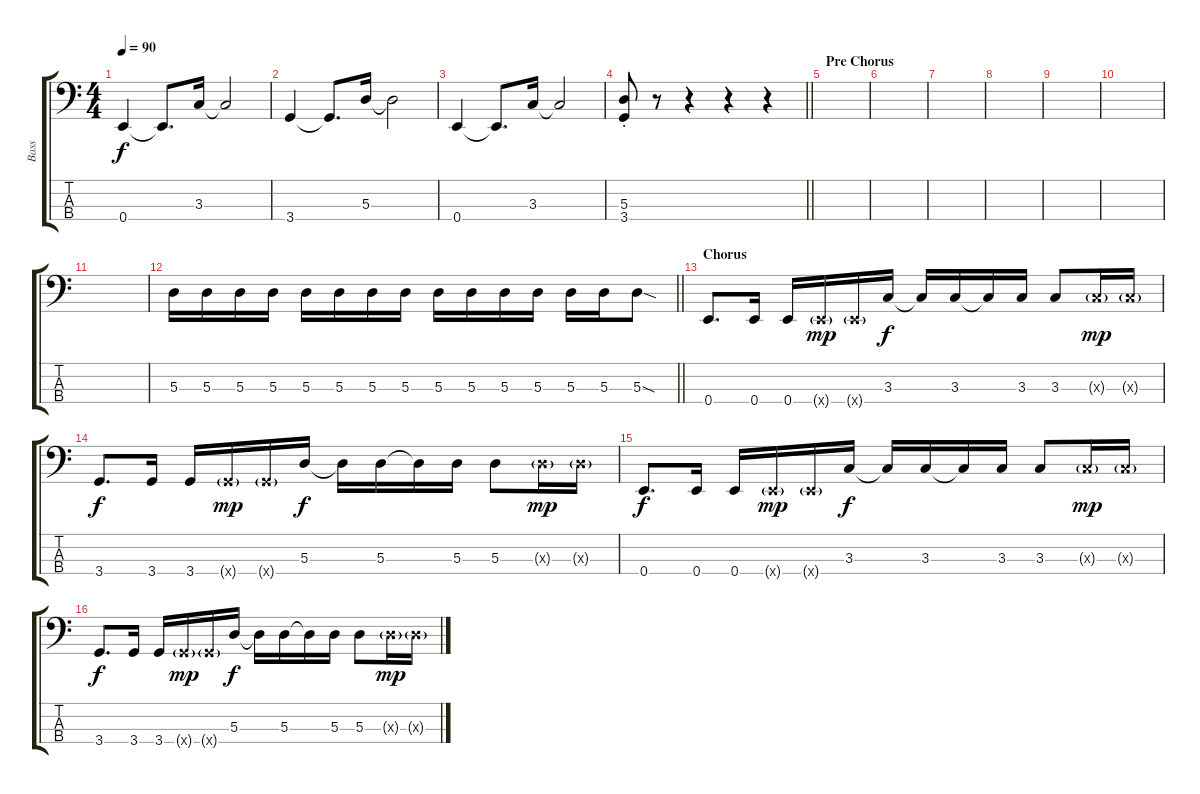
\track ("Bass" "Bass") {instrument electricbassfinger}
\staff {score tabs}
\tuning (G2 D2 A1 E1) {hide}
\ts (4 4)
\tempo 90
\clef f4
\ks c
0.4.4{dy f} 0.4{t}.8{d} 3.3.16 3.3{t}.2 |
3.4.4 3.4{t}.8{d} 5.3.16 5.3{t}.2 |
0.4.4 0.4{t}.8{d} 3.3.16 3.3{t}.2 |
\barLineRight lightlight
(5.3{st} 3.4).8 r.8 r.4 r.4 r.4 |
\section ("" "Pre Chorus")
|
|
|
|
|
|
|
\barLineRight lightlight
5.3.16{volume 13} 5.3.16 5.3.16 5.3.16 5.3.16 5.3.16 5.3.16 5.3.16 5.3.16 5.3.16 5.3.16 5.3.16 5.3.16 5.3.16 5.3{sod}.8 |
\section ("" "Chorus")
0.4.8{d} 0.4.16 0.4.16 0.4{g x}.16{dy mp} 0.4{g x}.16 3.3.16{dy f} 3.3{t}.16 3.3.16 3.3{t}.16 3.3.16 3.3.8 3.3{g x}.16{dy mp} 3.3{g x}.16 |
3.4.8{d dy f} 3.4.16 3.4.16 3.4{g x}.16{dy mp} 3.4{g x}.16 5.3.16{dy f} 5.3{t}.16 5.3.16 5.3{t}.16 5.3.16 5.3.8 5.3{g x}.16{dy mp} 5.3{g x}.16 |
0.4.8{d dy f} 0.4.16 0.4.16 0.4{g x}.16{dy mp} 0.4{g x}.16 3.3.16{dy f} 3.3{t}.16 3.3.16 3.3{t}.16 3.3.16 3.3.8 3.3{g x}.16{dy mp} 3.3{g x}.16 |
3.4.8{d dy f} 3.4.16 3.4.16 3.4{g x}.16{dy mp} 3.4{g x}.16 5.3.16{dy f} 5.3{t}.16 5.3.16 5.3{t}.16 5.3.16 5.3.8 5.3{g x}.16{dy mp} 5.3{g x}.16
